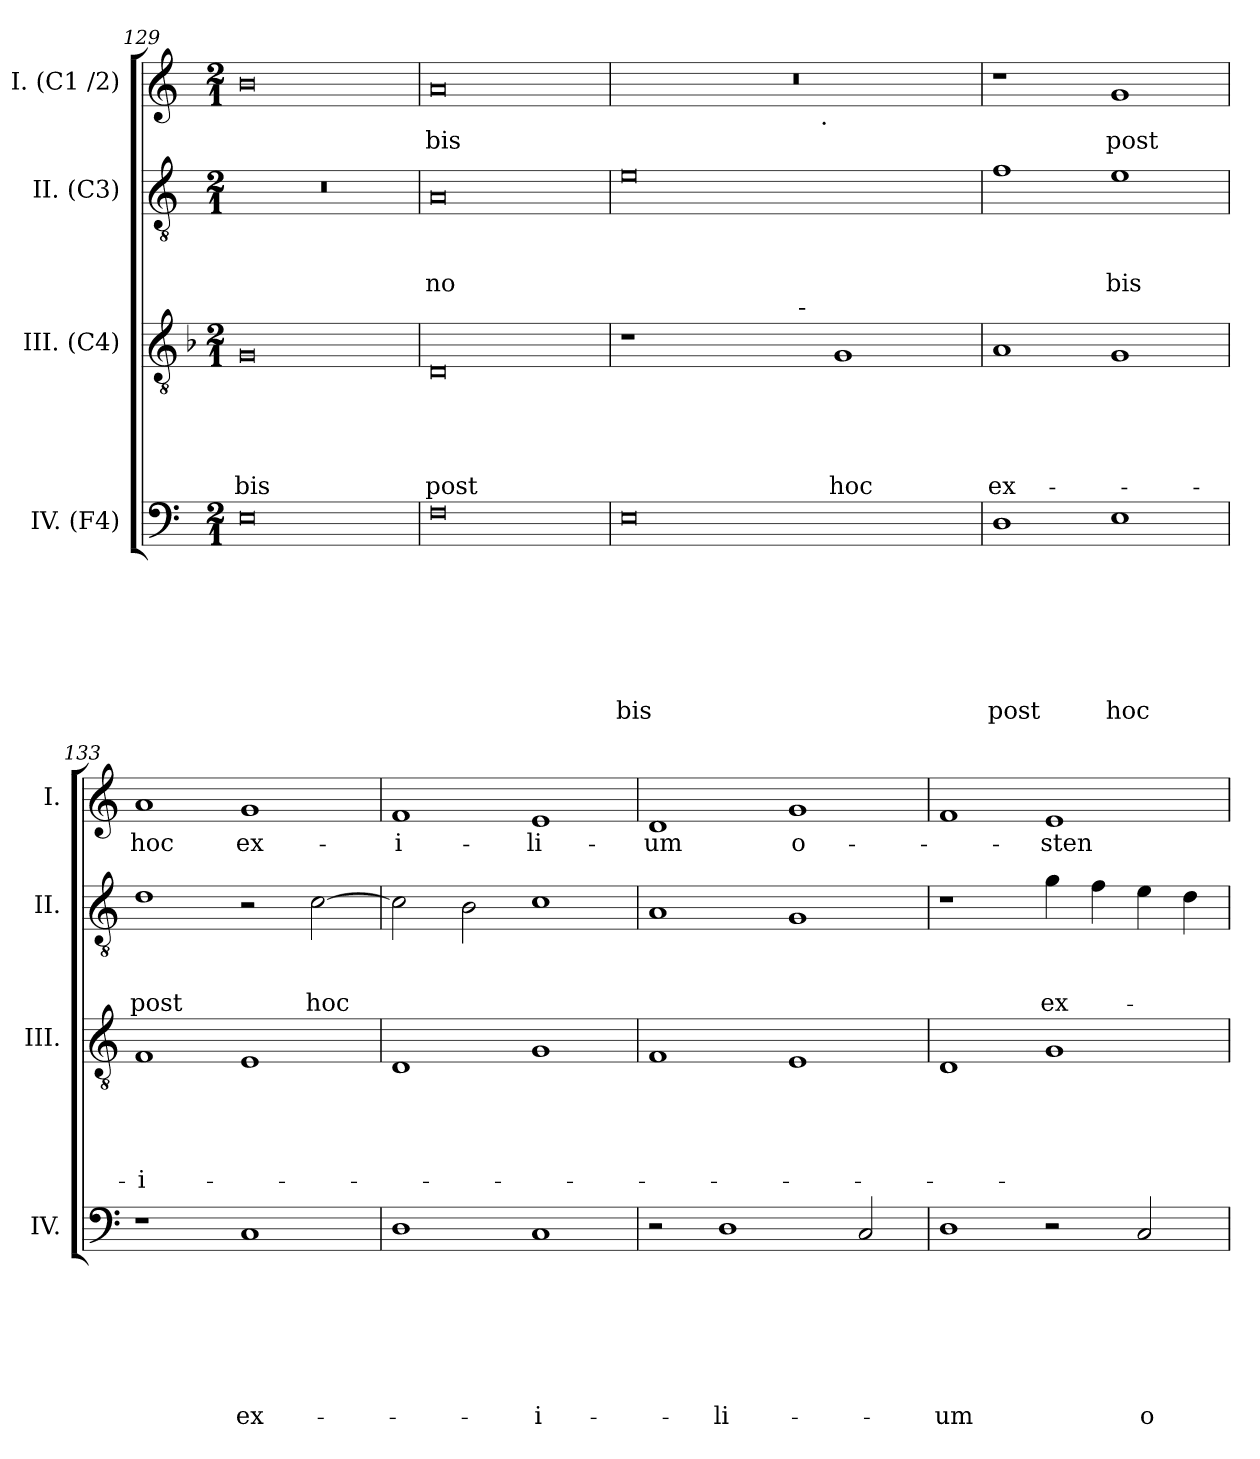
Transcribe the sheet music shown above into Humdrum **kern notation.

**kern	**text	**text	**text	**text	**text	**text	**text	**kern	**text	**text	**text	**text	**text	**kern	**text	**text	**text	**kern	**text
*part4	*part4	*part4	*part4	*part4	*part4	*part4	*part4	*part3	*part3	*part3	*part3	*part3	*part3	*part2	*part2	*part2	*part2	*part1	*part1
*staff4	*staff4	*staff4	*staff4	*staff4	*staff4	*staff4	*staff4	*staff3	*staff3	*staff3	*staff3	*staff3	*staff3	*staff2	*staff2	*staff2	*staff2	*staff1	*staff1
*I"IV. (F4)	*	*	*	*	*	*	*	*I"III. (C4)	*	*	*	*	*	*I"II. (C3)	*	*	*	*I"I. (C1 /2)	*
*I'IV.	*	*	*	*	*	*	*	*I'III.	*	*	*	*	*	*I'II.	*	*	*	*I'I.	*
*clefF4	*	*	*	*	*	*	*	*clefGv2	*	*	*	*	*	*clefGv2	*	*	*	*clefG2	*
*k[]	*	*	*	*	*	*	*	*k[b-]	*	*	*	*	*	*k[]	*	*	*	*k[]	*
*C:	*	*	*	*	*	*	*	*F:	*	*	*	*	*	*C:	*	*	*	*C:	*
*M2/1	*	*	*	*	*	*	*	*M2/1	*	*	*	*	*	*M2/1	*	*	*	*M2/1	*
=129	=129	=129	=129	=129	=129	=129	=129	=129	=129	=129	=129	=129	=129	=129	=129	=129	=129	=129	=129
!	!	!	!	!	!	!	!	!	!	!	!	!	!LO:LY:b:rj	!	!	!	!	!	!
0E	.	.	.	.	.	.	.	0G	.	.	.	.	-bis	0r	.	.	.	0b	.
=130	=130	=130	=130	=130	=130	=130	=130	=130	=130	=130	=130	=130	=130	=130	=130	=130	=130	=130	=130
!	!	!	!	!	!	!	!	!	!	!	!	!	!LO:LY:b	!	!	!	!LO:LY:b	!	!LO:LY:b:rj
0F	.	.	.	.	.	.	.	0D	.	.	.	.	post	0A	.	.	no	0a	-bis
=131	=131	=131	=131	=131	=131	=131	=131	=131	=131	=131	=131	=131	=131	=131	=131	=131	=131	=131	=131
!	!	!	!	!	!	!	!	!LO:TX:a:t=-	!	!	!	!	!	!	!	!	!	!	!
!	!	!	!	!	!	!	!LO:LY:b:rj	!	!	!	!	!	!	!	!	!	!	!	!
*	*	*	*	*	*	*	*	*^	*	*	*	*	*	*	*	*	*	*^	*
0E	.	.	.	.	.	.	-bis	1r	2ryy	.	.	.	.	.	0e	.	.	.	0r	2ryy	.
.	.	.	.	.	.	.	.	.	4ryy	.	.	.	.	.	.	.	.	.	.	4...ryy	.
.	.	.	.	.	.	.	.	.	8ryy	.	.	.	.	.	.	.	.	.	.	.	.
.	.	.	.	.	.	.	.	.	32ryy	.	.	.	.	.	.	.	.	.	.	.	.
!	!	!	!	!	!	!	!	!	!LO:TX:a:t=-	!	!	!	!	!	!	!	!	!	!	!	!
.	.	.	.	.	.	.	.	.	1ryy	.	.	.	.	.	.	.	.	.	.	.	.
!	!	!	!	!	!	!	!	!	!	!	!	!	!	!	!	!	!	!	!	!LO:TX:b:t=.	!
.	.	.	.	.	.	.	.	.	.	.	.	.	.	.	.	.	.	.	.	1ryy	.
!	!	!	!	!	!	!	!	!	!	!	!	!	!	!LO:LY:b	!	!	!	!	!	!	!
.	.	.	.	.	.	.	.	1G	.	.	.	.	.	hoc	.	.	.	.	.	.	.
.	.	.	.	.	.	.	.	.	16.ryy	.	.	.	.	.	.	.	.	.	.	.	.
.	.	.	.	.	.	.	.	.	.	.	.	.	.	.	.	.	.	.	.	32ryy	.
*	*	*	*	*	*	*	*	*v	*v	*	*	*	*	*	*	*	*	*	*v	*v	*
!!LO:LB:g=z
=132	=132	=132	=132	=132	=132	=132	=132	=132	=132	=132	=132	=132	=132	=132	=132	=132	=132	=132	=132
*	*	*	*	*	*	*	*	*k[]	*	*	*	*	*	*	*	*	*	*	*
*	*	*	*	*	*	*	*	*C:	*	*	*	*	*	*	*	*	*	*	*
*	*	*	*	*	*	*	*	*^	*	*	*	*	*	*	*	*	*	*^	*
!	!	!	!	!	!	!	!LO:LY:b	!	!	!	!	!	!	!LO:LY:b	!	!	!	!	!	!	!
*	*	*	*	*	*	*	*	*v	*v	*	*	*	*	*	*	*	*	*	*v	*v	*
1D	.	.	.	.	.	.	post	1A	.	.	.	.	ex-	1f	.	.	.	1r	.
!	!	!	!	!	!	!	!LO:LY:b	!	!	!	!	!	!	!	!	!	!LO:LY:b	!	!LO:LY:b
1E	.	.	.	.	.	.	hoc	1G	.	.	.	.	.	1e	.	.	bis	1g	post
=133	=133	=133	=133	=133	=133	=133	=133	=133	=133	=133	=133	=133	=133	=133	=133	=133	=133	=133	=133
!	!	!	!	!	!	!	!	!	!	!	!	!	!LO:LY:b:rj	!	!	!	!LO:LY:b	!	!LO:LY:b
1r	.	.	.	.	.	.	.	1F	.	.	.	.	-i-	1d	.	.	post	1a	hoc
!	!	!	!	!	!	!	!LO:LY:b	!	!	!	!	!	!	!	!	!	!	!	!LO:LY:b
1C	.	.	.	.	.	.	ex-	1E	.	.	.	.	.	2r	.	.	.	1g	ex-
!	!	!	!	!	!	!	!	!	!	!	!	!	!	!	!	!	!LO:LY:b	!	!
.	.	.	.	.	.	.	.	.	.	.	.	.	.	[>2c\	.	.	hoc	.	.
=134	=134	=134	=134	=134	=134	=134	=134	=134	=134	=134	=134	=134	=134	=134	=134	=134	=134	=134	=134
!	!	!	!	!	!	!	!	!	!	!	!	!	!	!	!	!	!	!	!LO:LY:b:rj
1D	.	.	.	.	.	.	.	1D	.	.	.	.	.	2c\]	.	.	.	1f	-i-
.	.	.	.	.	.	.	.	.	.	.	.	.	.	2B\	.	.	.	.	.
!	!	!	!	!	!	!	!LO:LY:b:rj	!	!	!	!	!	!	!	!	!	!	!	!LO:LY:b:rj
1C	.	.	.	.	.	.	-i-	1G	.	.	.	.	.	1c	.	.	.	1e	-li-
=135	=135	=135	=135	=135	=135	=135	=135	=135	=135	=135	=135	=135	=135	=135	=135	=135	=135	=135	=135
!	!	!	!	!	!	!	!	!	!	!	!	!	!	!	!	!	!	!	!LO:LY:b
2r	.	.	.	.	.	.	.	1F	.	.	.	.	.	1A	.	.	.	1d	-um
!	!	!	!	!	!	!	!LO:LY:b:rj	!	!	!	!	!	!	!	!	!	!	!	!
1D	.	.	.	.	.	.	-li-	.	.	.	.	.	.	.	.	.	.	.	.
!	!	!	!	!	!	!	!	!	!	!	!	!	!	!	!	!	!	!	!LO:LY:b:rj
.	.	.	.	.	.	.	.	1E	.	.	.	.	.	1G	.	.	.	1g	o-
2C/	.	.	.	.	.	.	.	.	.	.	.	.	.	.	.	.	.	.	.
=136	=136	=136	=136	=136	=136	=136	=136	=136	=136	=136	=136	=136	=136	=136	=136	=136	=136	=136	=136
!	!	!	!	!	!	!	!LO:LY:b	!	!	!	!	!	!	!	!	!	!	!	!
1D	.	.	.	.	.	.	-um	1D	.	.	.	.	.	1r	.	.	.	1f	.
!	!	!	!	!	!	!	!	!	!	!	!	!	!	!	!	!	!LO:LY:b	!	!LO:LY:b
2r	.	.	.	.	.	.	.	1G	.	.	.	.	.	4g\	.	.	ex-	1e	-sten-
.	.	.	.	.	.	.	.	.	.	.	.	.	.	4f\	.	.	.	.	.
!	!	!	!	!	!	!	!LO:LY:b	!	!	!	!	!	!	!	!	!	!	!	!
2C/	.	.	.	.	.	.	o-	.	.	.	.	.	.	4e\	.	.	.	.	.
.	.	.	.	.	.	.	.	.	.	.	.	.	.	4d\	.	.	.	.	.
=	=	=	=	=	=	=	=	=	=	=	=	=	=	=	=	=	=	=	=
*-	*-	*-	*-	*-	*-	*-	*-	*-	*-	*-	*-	*-	*-	*-	*-	*-	*-	*-	*-
